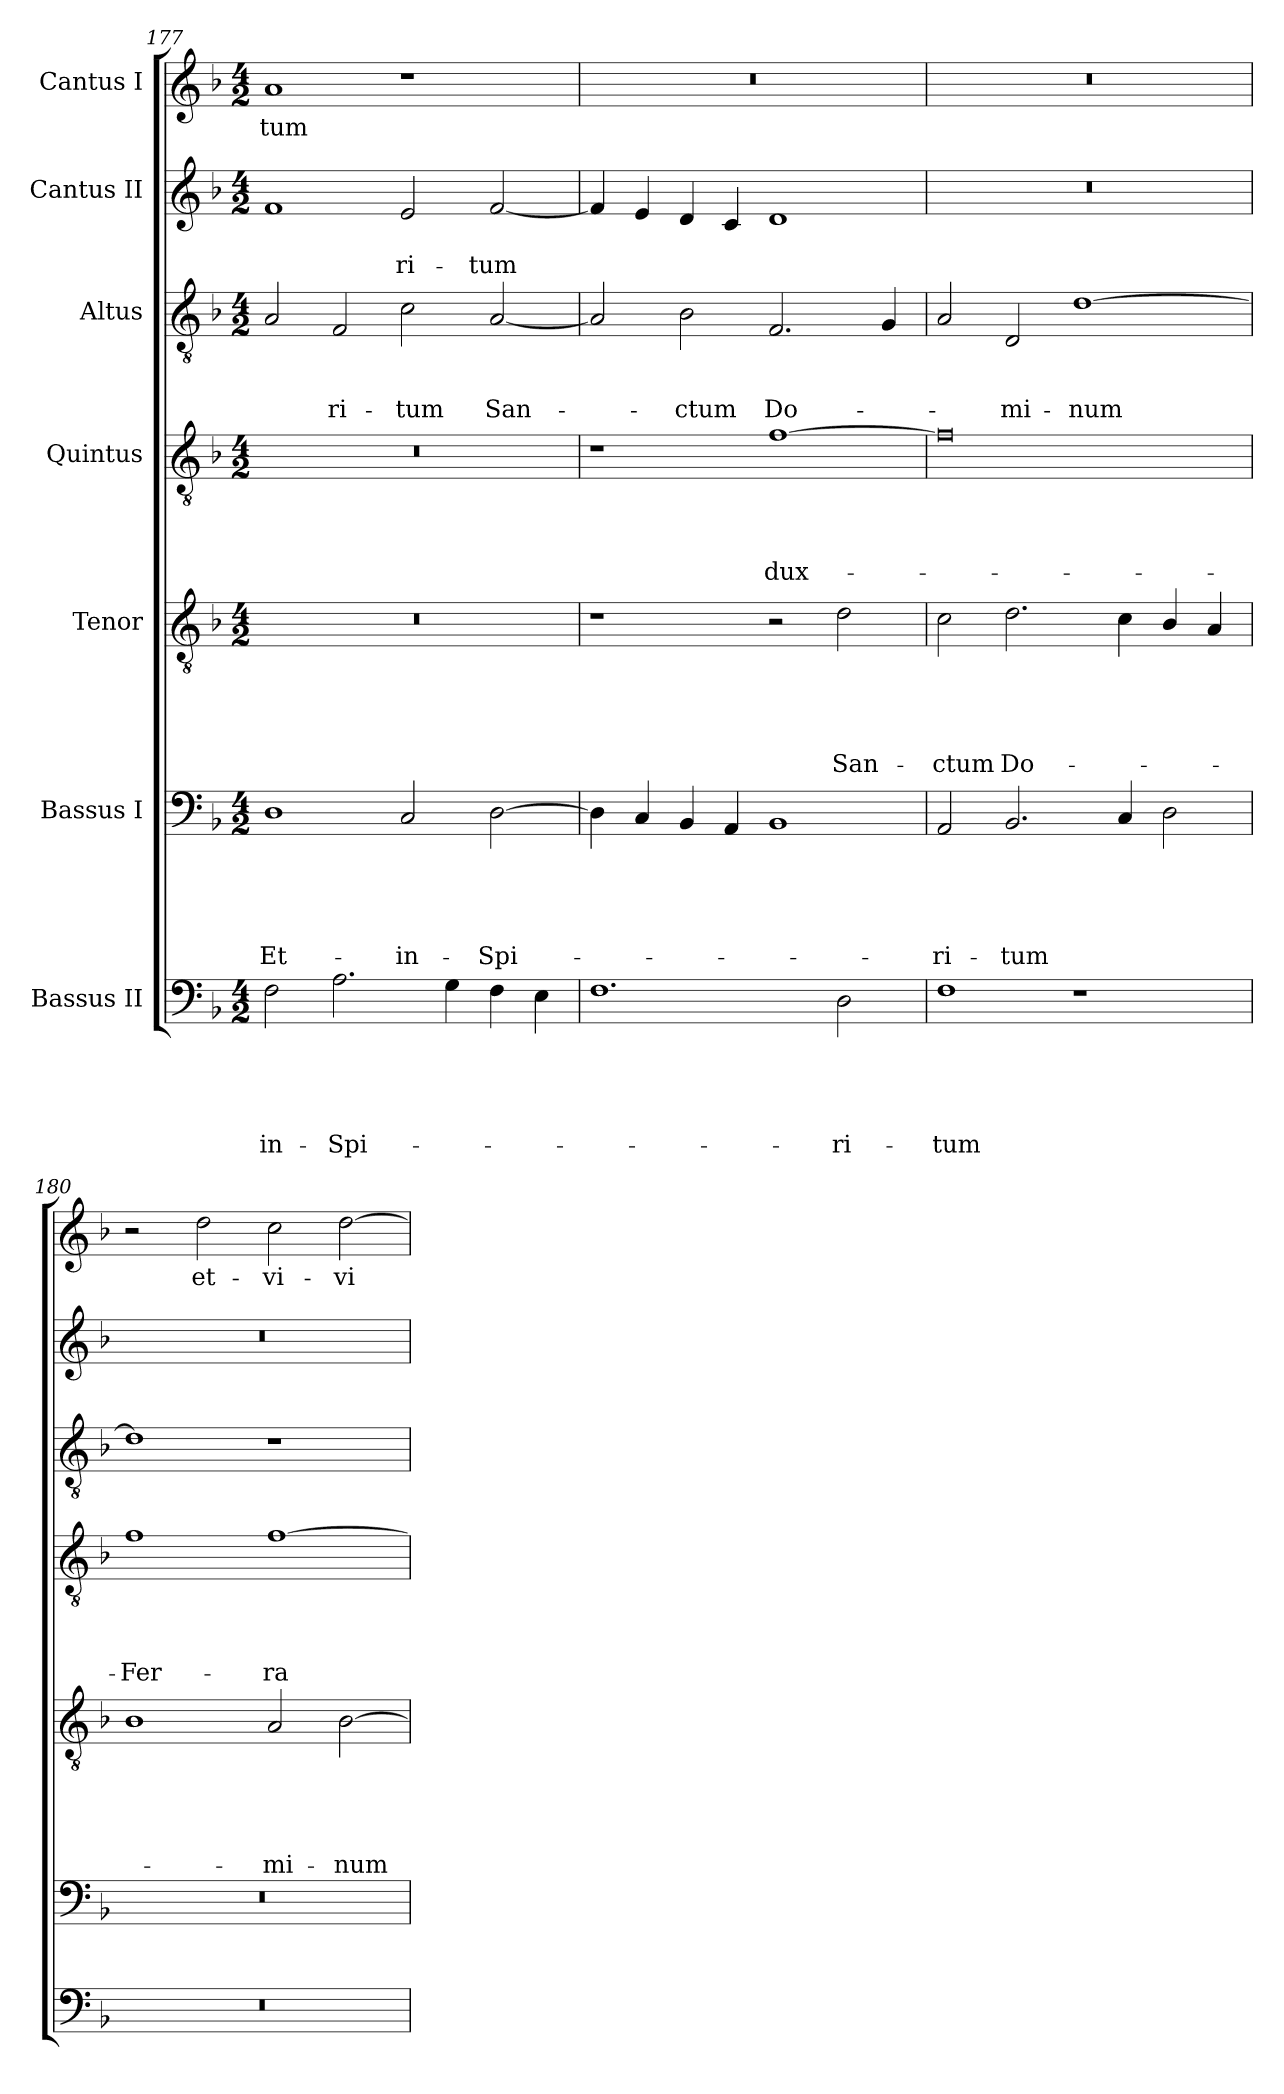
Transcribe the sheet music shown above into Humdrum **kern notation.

**kern	**text	**text	**text	**text	**text	**kern	**text	**text	**text	**text	**text	**kern	**text	**text	**text	**text	**text	**kern	**text	**text	**text	**text	**kern	**text	**text	**text	**kern	**text	**text	**kern	**text
*part7	*part7	*part7	*part7	*part7	*part7	*part6	*part6	*part6	*part6	*part6	*part6	*part5	*part5	*part5	*part5	*part5	*part5	*part4	*part4	*part4	*part4	*part4	*part3	*part3	*part3	*part3	*part2	*part2	*part2	*part1	*part1
*staff7	*staff7	*staff7	*staff7	*staff7	*staff7	*staff6	*staff6	*staff6	*staff6	*staff6	*staff6	*staff5	*staff5	*staff5	*staff5	*staff5	*staff5	*staff4	*staff4	*staff4	*staff4	*staff4	*staff3	*staff3	*staff3	*staff3	*staff2	*staff2	*staff2	*staff1	*staff1
*I"Bassus II	*	*	*	*	*	*I"Bassus I	*	*	*	*	*	*I"Tenor	*	*	*	*	*	*I"Quintus	*	*	*	*	*I"Altus	*	*	*	*I"Cantus II	*	*	*I"Cantus I	*
*clefF4	*	*	*	*	*	*clefF4	*	*	*	*	*	*clefGv2	*	*	*	*	*	*clefGv2	*	*	*	*	*clefGv2	*	*	*	*clefG2	*	*	*clefG2	*
*k[b-]	*	*	*	*	*	*k[b-]	*	*	*	*	*	*k[b-]	*	*	*	*	*	*k[b-]	*	*	*	*	*k[b-]	*	*	*	*k[b-]	*	*	*k[b-]	*
*M4/2	*	*	*	*	*	*M4/2	*	*	*	*	*	*M4/2	*	*	*	*	*	*M4/2	*	*	*	*	*M4/2	*	*	*	*M4/2	*	*	*M4/2	*
=177	=177	=177	=177	=177	=177	=177	=177	=177	=177	=177	=177	=177	=177	=177	=177	=177	=177	=177	=177	=177	=177	=177	=177	=177	=177	=177	=177	=177	=177	=177	=177
2F\	.	.	.	.	in-	1D\	.	.	.	.	Et-	0r	.	.	.	.	.	0r	.	.	.	.	2A/	.	.	.	1f/	.	.	1a/	-tum
2.A\	.	.	.	.	Spi-	.	.	.	.	.	.	.	.	.	.	.	.	.	.	.	.	.	2F/	.	.	-ri-	.	.	.	.	.
.	.	.	.	.	.	2C/	.	.	.	.	in-	.	.	.	.	.	.	.	.	.	.	.	2c\	.	.	-tum	2e/	.	-ri-	1r	.
4G\	.	.	.	.	.	.	.	.	.	.	.	.	.	.	.	.	.	.	.	.	.	.	.	.	.	.	.	.	.	.	.
4F\	.	.	.	.	.	[2D\	.	.	.	.	Spi-	.	.	.	.	.	.	.	.	.	.	.	[2A/	.	.	San-	[2f/	.	-tum	.	.
4E\	.	.	.	.	.	.	.	.	.	.	.	.	.	.	.	.	.	.	.	.	.	.	.	.	.	.	.	.	.	.	.
=178	=178	=178	=178	=178	=178	=178	=178	=178	=178	=178	=178	=178	=178	=178	=178	=178	=178	=178	=178	=178	=178	=178	=178	=178	=178	=178	=178	=178	=178	=178	=178
1.F\	.	.	.	.	.	4D\]	.	.	.	.	.	1r	.	.	.	.	.	1r	.	.	.	.	2A/]	.	.	.	4f/]	.	.	0r	.
.	.	.	.	.	.	4C/	.	.	.	.	.	.	.	.	.	.	.	.	.	.	.	.	.	.	.	.	4e/	.	.	.	.
.	.	.	.	.	.	4BB-/	.	.	.	.	.	.	.	.	.	.	.	.	.	.	.	.	2B-\	.	.	-ctum	4d/	.	.	.	.
.	.	.	.	.	.	4AA/	.	.	.	.	.	.	.	.	.	.	.	.	.	.	.	.	.	.	.	.	4c/	.	.	.	.
.	.	.	.	.	.	1BB-/	.	.	.	.	.	2r	.	.	.	.	.	[1f\	.	.	.	dux-	2.F/	.	.	Do-	1d/	.	.	.	.
2D\	.	.	.	.	-ri-	.	.	.	.	.	.	2d\	.	.	.	.	San-	.	.	.	.	.	.	.	.	.	.	.	.	.	.
.	.	.	.	.	.	.	.	.	.	.	.	.	.	.	.	.	.	.	.	.	.	.	4G/	.	.	.	.	.	.	.	.
=179	=179	=179	=179	=179	=179	=179	=179	=179	=179	=179	=179	=179	=179	=179	=179	=179	=179	=179	=179	=179	=179	=179	=179	=179	=179	=179	=179	=179	=179	=179	=179
1F\	.	.	.	.	-tum	2AA/	.	.	.	.	-ri-	2c\	.	.	.	.	-ctum	0f\]	.	.	.	.	2A/	.	.	.	0r	.	.	0r	.
.	.	.	.	.	.	2.BB-/	.	.	.	.	-tum	2.d\	.	.	.	.	Do-	.	.	.	.	.	2D/	.	.	-mi-	.	.	.	.	.
1r	.	.	.	.	.	.	.	.	.	.	.	.	.	.	.	.	.	.	.	.	.	.	[1d\	.	.	-num	.	.	.	.	.
.	.	.	.	.	.	4C/	.	.	.	.	.	4c\	.	.	.	.	.	.	.	.	.	.	.	.	.	.	.	.	.	.	.
.	.	.	.	.	.	2D\	.	.	.	.	.	4B-/	.	.	.	.	.	.	.	.	.	.	.	.	.	.	.	.	.	.	.
.	.	.	.	.	.	.	.	.	.	.	.	4A/	.	.	.	.	.	.	.	.	.	.	.	.	.	.	.	.	.	.	.
=180	=180	=180	=180	=180	=180	=180	=180	=180	=180	=180	=180	=180	=180	=180	=180	=180	=180	=180	=180	=180	=180	=180	=180	=180	=180	=180	=180	=180	=180	=180	=180
0r	.	.	.	.	.	0r	.	.	.	.	.	1B-\	.	.	.	.	.	1f\	.	.	.	Fer-	1d\]	.	.	.	0r	.	.	2r	.
.	.	.	.	.	.	.	.	.	.	.	.	.	.	.	.	.	.	.	.	.	.	.	.	.	.	.	.	.	.	2dd\	et-
.	.	.	.	.	.	.	.	.	.	.	.	2A/	.	.	.	.	-mi-	[1f\	.	.	.	-ra-	1r	.	.	.	.	.	.	2cc\	vi-
.	.	.	.	.	.	.	.	.	.	.	.	[2B-\	.	.	.	.	-num	.	.	.	.	.	.	.	.	.	.	.	.	[2dd\	-vi-
=	=	=	=	=	=	=	=	=	=	=	=	=	=	=	=	=	=	=	=	=	=	=	=	=	=	=	=	=	=	=	=
*-	*-	*-	*-	*-	*-	*-	*-	*-	*-	*-	*-	*-	*-	*-	*-	*-	*-	*-	*-	*-	*-	*-	*-	*-	*-	*-	*-	*-	*-	*-	*-
